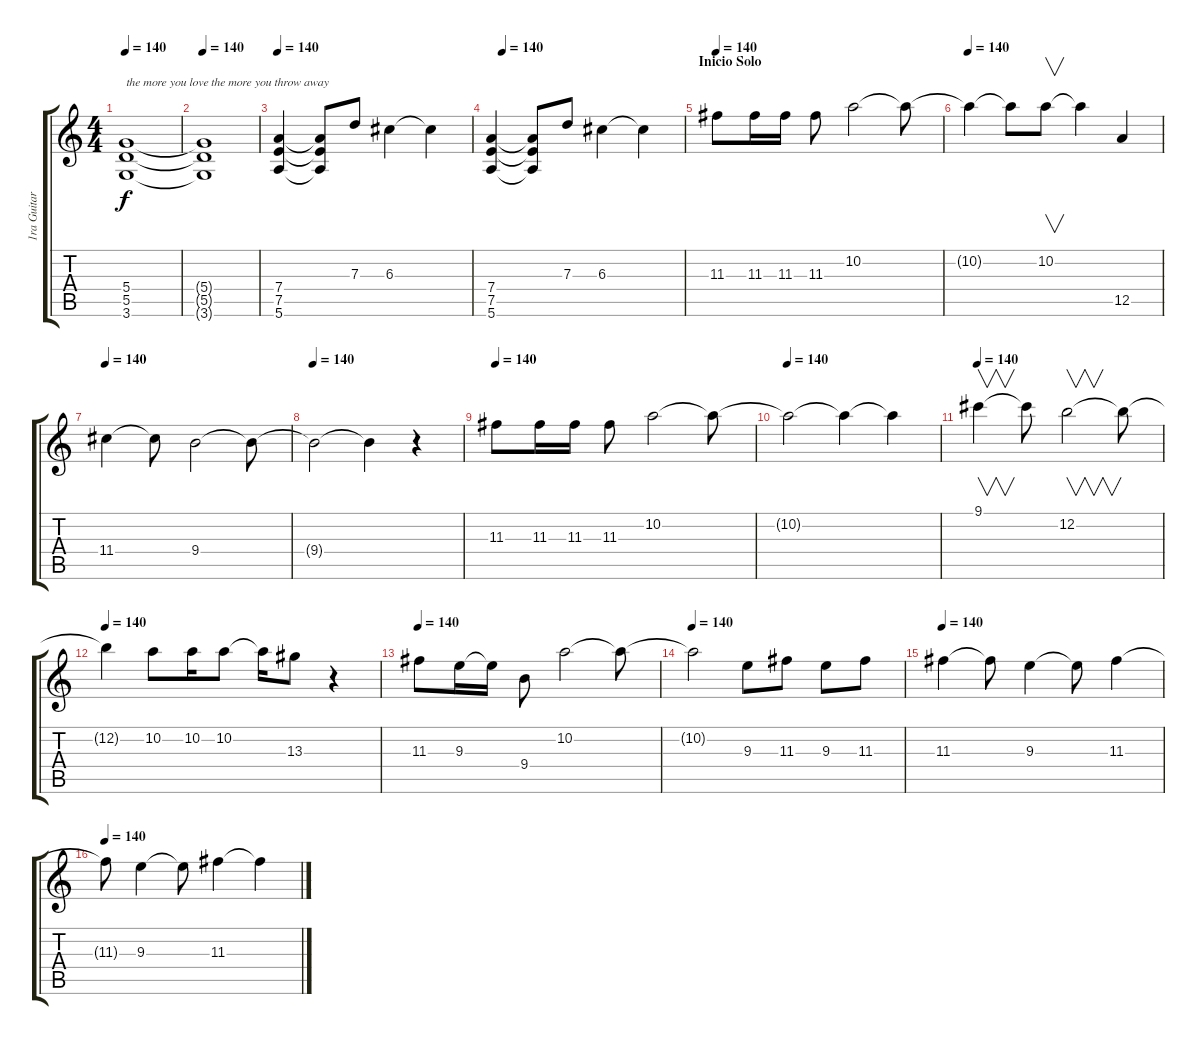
\track ("1ra Guitarra" "1ra Guitar") {instrument distortionguitar}
\staff {score tabs}
\tuning (E4 B3 G3 D3 A2 E2) {hide}
\ts (4 4)
\tempo 140
\clef g2
\ks c
(5.4 5.5 3.6).1{txt "the more you love the more you throw away" dy f} |
\tempo 140
(5.4{t} 5.5{t} 3.6{t}).1 |
\tempo 140
(7.4 7.5 5.6).4 (7.4{t} 7.5{t} 5.6{t}).8 7.3.8 6.3.4 6.3{t}.4 |
\tempo (140 0.0625)
(7.4 7.5 5.6).4 (7.4{t} 7.5{t} 5.6{t}).8 7.3.8 6.3.4 6.3{t}.4 |
\section ("" "Inicio Solo")
\tempo 140
11.3.8 11.3.16 11.3.16 11.3.8 10.2.2 10.2{t}.8 |
\tempo 140
10.2{t}.4 10.2{t}.8 10.2.8{v} 10.2{t}.4 12.5.4 |
\tempo 140
11.4.4 11.4{t}.8 9.4.2 9.4{t}.8 |
\tempo 140
9.4{t}.2 9.4{t}.4 r.4 |
\tempo 140
11.3.8 11.3.16 11.3.16 11.3.8 10.2.2 10.2{t}.8 |
\tempo 140
10.2{t}.2 10.2{t}.4 10.2{t}.4 |
\tempo 140
9.1.4{v} 9.1{t}.8 12.2.2{v} 12.2{t}.8 |
\tempo 140
12.2{t}.4 10.2.8 10.2.16 10.2.8 10.2{t}.16 13.3.8 r.4 |
\tempo 140
11.3.8 9.3.16 9.3{t}.16 9.4.8 10.2.2 10.2{t}.8 |
\tempo 140
10.2{t}.2 9.3.8 11.3.8 9.3.8 11.3.8 |
\tempo 140
11.3.4 11.3{t}.8 9.3.4 9.3{t}.8 11.3.4 |
\tempo 140
11.3{t}.8 9.3.4 9.3{t}.8 11.3.4 11.3{t}.4
